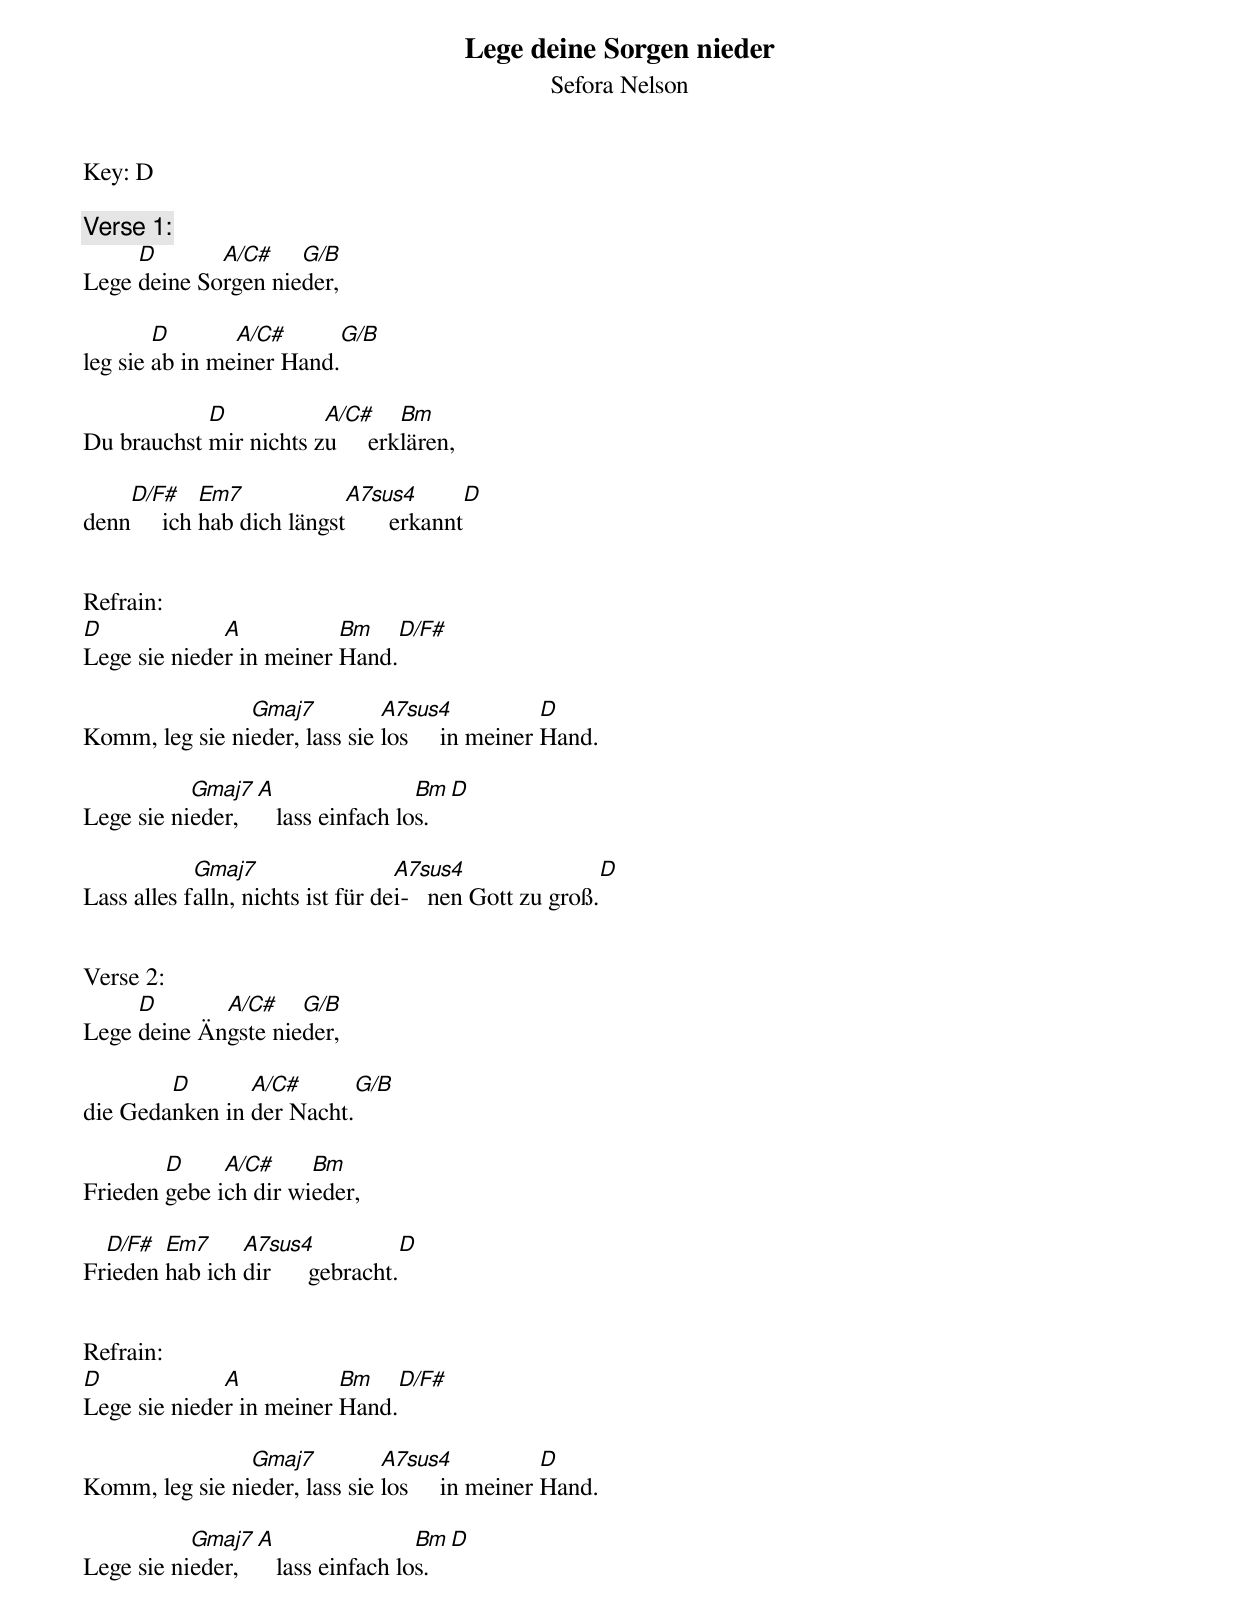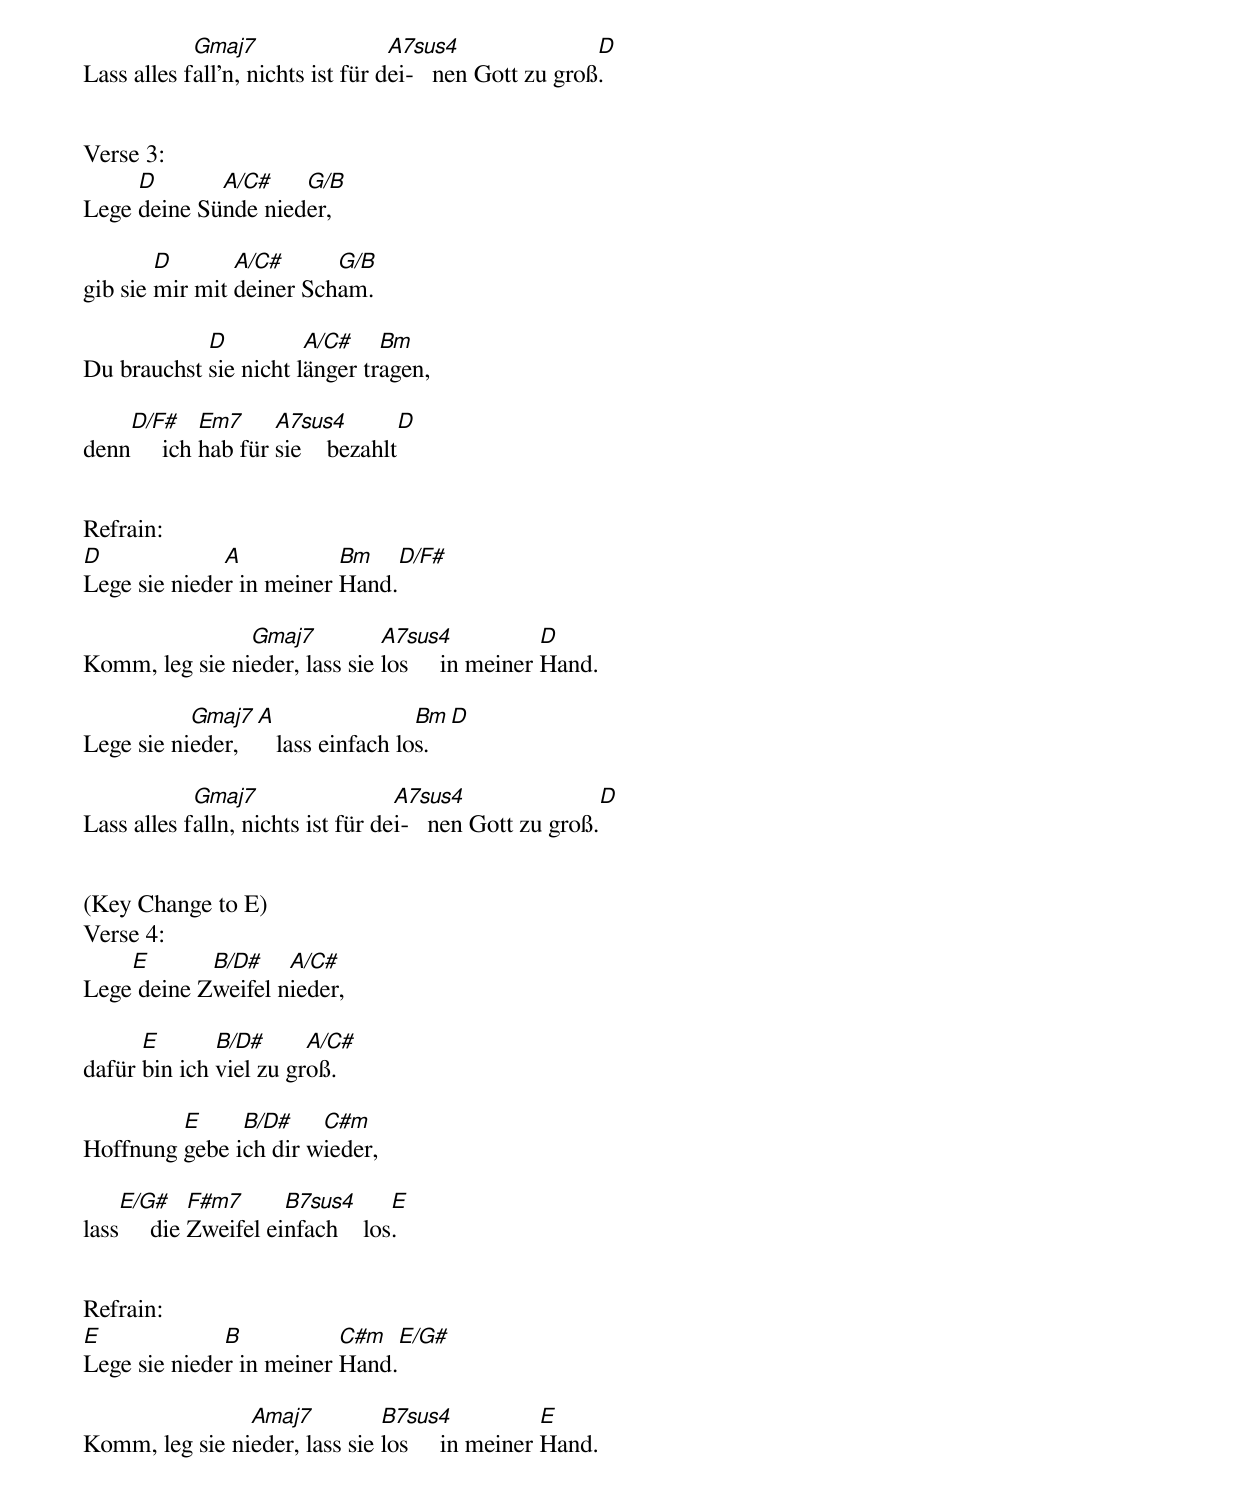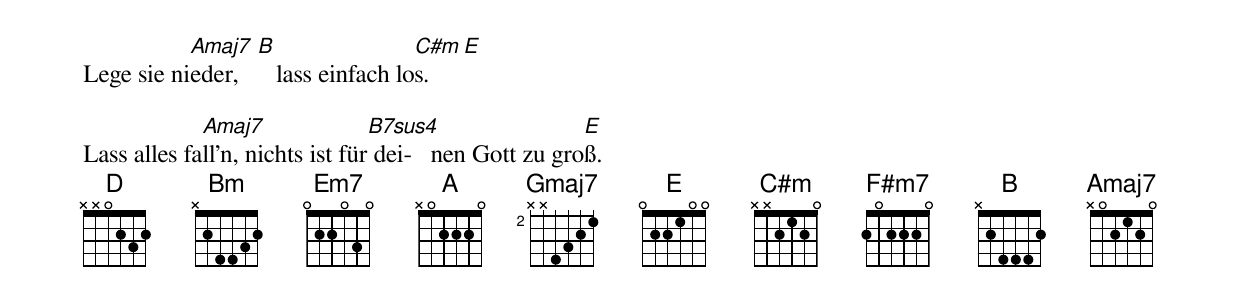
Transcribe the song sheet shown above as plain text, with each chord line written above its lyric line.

Lege deine Sorgen nieder
Sefora Nelson
Key: D

Verse 1:
     D       A/C#    G/B
Lege deine Sorgen nieder,

        D       A/C#      G/B
leg sie ab in meiner Hand.

            D           A/C#     Bm
Du brauchst mir nichts zu     erklären,

    D/F#     Em7            A7sus4         D
denn     ich hab dich längst       erkannt


Refrain:
D             A           Bm     D/F#
Lege sie nieder in meiner Hand.

                Gmaj7          A7sus4            D
Komm, leg sie nieder, lass sie los     in meiner Hand.

           Gmaj7   A                 Bm      D
Lege sie nieder,      lass einfach los.

            Gmaj7                  A7sus4                D
Lass alles falln, nichts ist für dei-   nen Gott zu groß.


Verse 2:
     D       A/C#    G/B
Lege deine Ängste nieder,

        D       A/C#      G/B
die Gedanken in der Nacht.

        D     A/C#     Bm
Frieden gebe ich dir wieder,

  D/F#  Em7     A7sus4            D
Frieden hab ich dir      gebracht.


Refrain:
D             A           Bm     D/F#
Lege sie nieder in meiner Hand.

                Gmaj7          A7sus4            D
Komm, leg sie nieder, lass sie los     in meiner Hand.

           Gmaj7   A                 Bm      D
Lege sie nieder,      lass einfach los.

            Gmaj7                  A7sus4                D
Lass alles fall'n, nichts ist für dei-   nen Gott zu groß.


Verse 3:
     D       A/C#    G/B
Lege deine Sünde nieder,

        D       A/C#      G/B
gib sie mir mit deiner Scham.

            D          A/C#    Bm
Du brauchst sie nicht länger tragen,

    D/F#     Em7     A7sus4         D
denn     ich hab für sie    bezahlt


Refrain:
D             A           Bm     D/F#
Lege sie nieder in meiner Hand.

                Gmaj7          A7sus4            D
Komm, leg sie nieder, lass sie los     in meiner Hand.

           Gmaj7   A                 Bm      D
Lege sie nieder,      lass einfach los.

            Gmaj7                  A7sus4                D
Lass alles falln, nichts ist für dei-   nen Gott zu groß.


(Key Change to E)
Verse 4:
    E       B/D#    A/C#
Lege deine Zweifel nieder,

      E       B/D#      A/C#
dafür bin ich viel zu groß.

         E     B/D#    C#m
Hoffnung gebe ich dir wieder,

    E/G#     F#m7      B7sus4      E
lass     die Zweifel einfach    los.


Refrain:
E             B           C#m    E/G#
Lege sie nieder in meiner Hand.

                Amaj7          B7sus4            E
Komm, leg sie nieder, lass sie los     in meiner Hand.

           Amaj7   B                 C#m     E
Lege sie nieder,      lass einfach los.

             Amaj7               B7sus4                 E
Lass alles fall'n, nichts ist für dei-   nen Gott zu groß.
